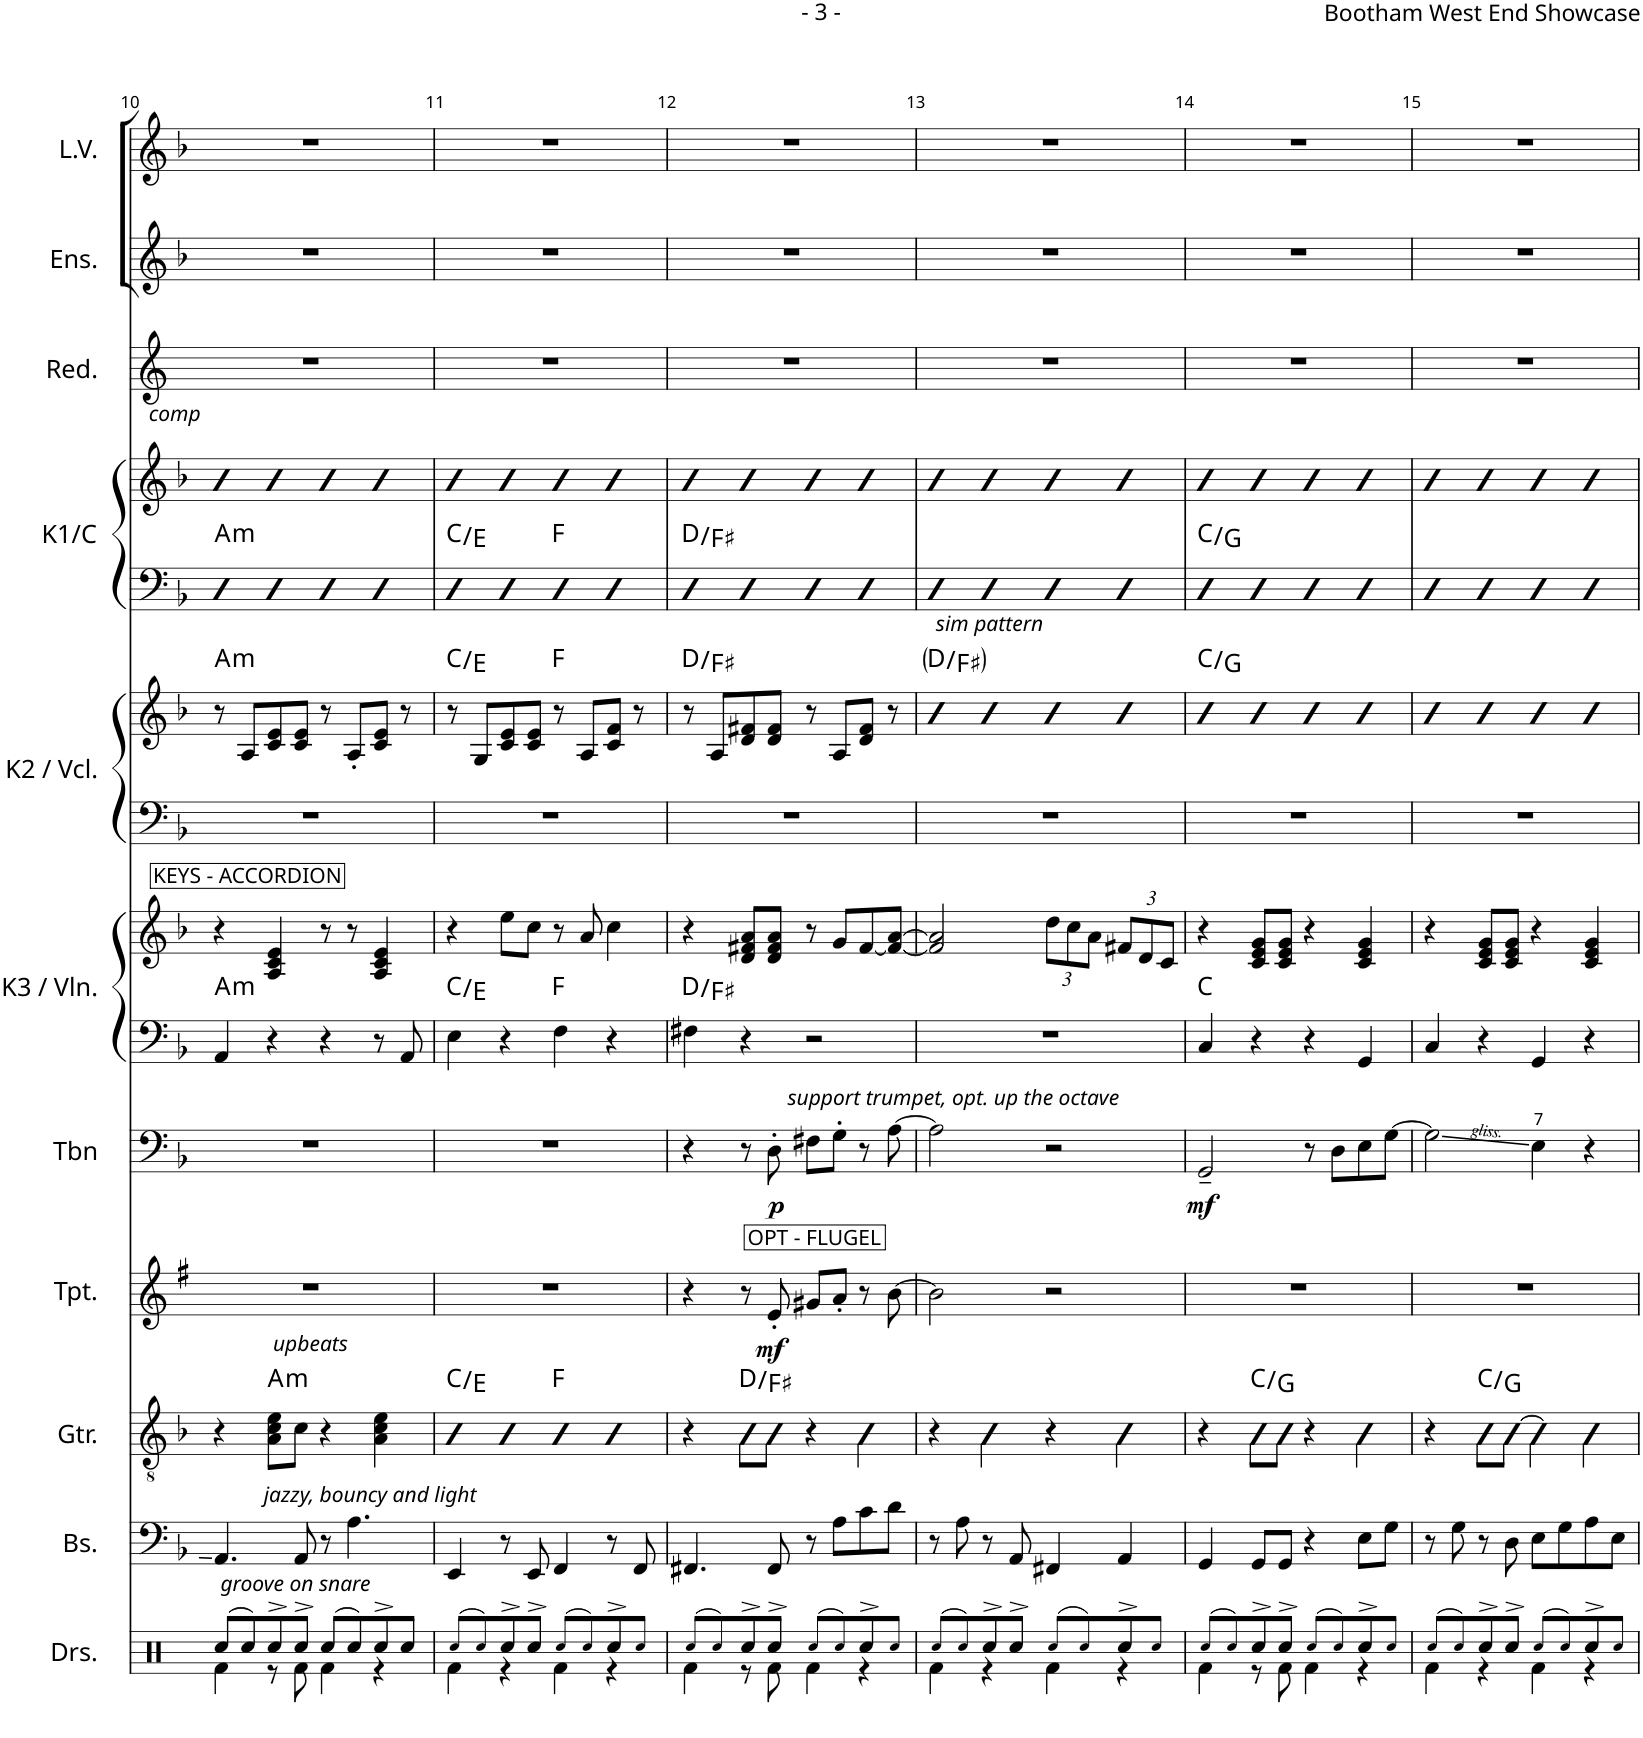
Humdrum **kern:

**kern	**kern	**kern	**harte	**kern	**dynam	**kern	**dynam	**kern	**kern	**harte	**kern	**kern	**harte	**kern	**kern	**harte	**kern	**kern	**kern
*part11	*part10	*part9	*part9	*part8	*part8	*part7	*part7	*part6	*part6	*part6	*part5	*part5	*part5	*part4	*part4	*part4	*part3	*part2	*part1
*staff14	*staff13	*staff12	*	*staff11	*staff11	*staff10	*staff10	*staff9	*staff8	*	*staff7	*staff6	*	*staff5	*staff4	*	*staff3	*staff2	*staff1
*I"Drums	*I"Bass	*I"Guitar	*	*I"Trumpet	*	*I"Trombone	*	*I"Keyboard 3 / Violin	*	*	*I"Keyboard 2 / Cello	*	*	*I"Keys 1 / Cond.	*	*	*I"Reduction	*I"Ensemble	*I"Lead Vocal
*I'Drs.	*I'Bs.	*I'Gtr.	*	*I'Tpt.	*	*I'Tbn	*	*I'K3 / Vln.	*	*	*	*	*	*I'K1/C	*	*	*I'Red.	*I'Ens.	*I'L.V.
!!LO:PB:g=z
*clefX	*clefF4	*clefGv2	*	*clefG2	*	*clefF4	*	*clefF4	*clefG2	*	*clefF4	*clefG2	*	*clefF4	*clefG2	*	*clefG2	*clefG2	*clefG2
*	*ITrd7c12	*	*	*ITrd1c2	*	*	*	*	*	*	*	*	*	*	*	*	*	*	*
*k[]	*k[b-]	*k[b-]	*	*k[f#]	*	*k[b-]	*	*k[b-]	*k[b-]	*	*k[b-]	*k[b-]	*	*k[b-]	*k[b-]	*	*k[]	*k[b-]	*k[b-]
*M4/4	*M4/4	*M4/4	*	*M4/4	*	*M4/4	*	*M4/4	*M4/4	*	*M4/4	*M4/4	*	*M4/4	*M4/4	*	*M4/4	*M4/4	*M4/4
=10	=10	=10	=10	=10	=10	=10	=10	=10	=10	=10	=10	=10	=10	=10	=10	=10	=10	=10	=10
*^	*	*	*	*	*	*	*	*	*	*	*	*	*	*	*	*	*	*	*
!	!	!	!	!	!	!	!	!	!	!	!	!	!	!	!	!LO:TX:a:i:t=comp	!	!	!	!
!	!	!	!	!	!	!	!	!	!	!LO:TX:a:t=KEYS - ACCORDION	!	!	!	!	!	!	!	!	!	!
!	!	!LO:TX:a:i:t=jazzy, bouncy and light	!	!	!	!	!	!	!	!	!	!	!	!	!	!	!	!	!	!
!LO:TX:a:i:t=groove on snare	!	!	!	!	!	!	!	!	!	!	!	!	!	!	!	!	!	!	!	!
!	!	!	!	!	!	!	!	!	!	!	!LO:H:kt=m	!	!	!LO:H:kt=m	!	!	!LO:H:kt=m	!	!	!
(8Rcc/L	4Rf\	4.AA/	4r	.	1r	.	1r	.	4AA/	4r	A:min	1r	8r	A:min	4D	4b-	A:min	1r	1r	1r
8Rcc/)	.	.	.	.	.	.	.	.	.	.	.	.	8A/L	.	.	.	.	.	.	.
!	!	!	!LO:TX:a:i:t=upbeats	!	!	!	!	!	!	!	!	!	!	!	!	!	!	!	!	!
!	!	!	!	!LO:H:kt=m	!	!	!	!	!	!	!	!	!	!	!	!	!	!	!	!
8Rcc^/	8r	.	8A\ 8c\ 8e\L	A:min	.	.	.	.	4r	4A/ 4c/ 4e/	.	.	8c/ 8e/	.	4D	4b-	.	.	.	.
8Rcc^/J	8Rf\	8AA/	8c\J	.	.	.	.	.	.	.	.	.	8c/ 8e/J	.	.	.	.	.	.	.
(8Rcc/L	4Rf\	8r	4r	.	.	.	.	.	4r	8r	.	.	8r	.	4D	4b-	.	.	.	.
8Rcc/)	.	4.A\	.	.	.	.	.	.	.	8r	.	.	8A'/L	.	.	.	.	.	.	.
8Rcc^/	4r	.	4A\ 4c\ 4e\	.	.	.	.	.	8r	4A/ 4c/ 4e/	.	.	8c/ 8e/J	.	4D	4b-	.	.	.	.
8Rcc/J	.	.	.	.	.	.	.	.	8AA/	.	.	.	8r	.	.	.	.	.	.	.
=11	=11	=11	=11	=11	=11	=11	=11	=11	=11	=11	=11	=11	=11	=11	=11	=11	=11	=11	=11	=11
(8Rcc!/L	4Rf\	4EE/	4B-	C:maj/3	1r	.	1r	.	4E\	4r	C:maj/3	1r	8r	C:maj/3	4D	4b-	C:maj/3	1r	1r	1r
8Rcc!/)	.	.	.	.	.	.	.	.	.	.	.	.	8G/L	.	.	.	.	.	.	.
8Rcc^/	4r	8r	4B-	.	.	.	.	.	4r	8ee\L	.	.	8c/ 8e/	.	4D	4b-	.	.	.	.
8Rcc^/J	.	8EE/	.	.	.	.	.	.	.	8cc\J	.	.	8c/ 8e/J	.	.	.	.	.	.	.
(8Rcc!/L	4Rf\	4FF/	4B-	F:maj	.	.	.	.	4F\	8r	F:maj	.	8r	F:maj	4D	4b-	F:maj	.	.	.
8Rcc!/)	.	.	.	.	.	.	.	.	.	8a/	.	.	8A/L	.	.	.	.	.	.	.
8Rcc^/	4r	8r	4B-	.	.	.	.	.	4r	4cc\	.	.	8c/ 8f/J	.	4D	4b-	.	.	.	.
8Rcc!/J	.	8FF/	.	.	.	.	.	.	.	.	.	.	8r	.	.	.	.	.	.	.
=12	=12	=12	=12	=12	=12	=12	=12	=12	=12	=12	=12	=12	=12	=12	=12	=12	=12	=12	=12	=12
(8Rcc!/L	4Rf\	4.FF#X/	4r	.	4r	.	4r	.	4F#X\	4r	D:maj/3	1r	8r	D:maj/3	4D	4b-	D:maj/3	1r	1r	1r
8Rcc!/)	.	.	.	.	.	.	.	.	.	.	.	.	8A/L	.	.	.	.	.	.	.
!	!	!	!	!	!	!	!LO:TX:a:i:t=support trumpet, opt. up the octave	!	!	!	!	!	!	!	!	!	!	!	!	!
8Rcc^/	8r	.	8B-\L	D:maj/3	8r	.	8r	.	4r	8d/ 8f#X/ 8a/L	.	.	8d/ 8f#X/	.	4D	4b-	.	.	.	.
!	!	!	!	!	!LO:TX:a:t=OPT - FLUGEL	!	!	!	!	!	!	!	!	!	!	!	!	!	!	!
!	!	!	!	!	!	!LO:DY:b	!	!LO:DY:b	!	!	!	!	!	!	!	!	!	!	!	!
8Rcc^/J	8Rf\	8FF#/	8B-\J	.	8e'/	mf	8D'\	p	.	8d/ 8f#/ 8a/J	.	.	8d/ 8f#/J	.	.	.	.	.	.	.
(8Rcc!/L	4Rf\	8r	4r	.	8g#X/L	.	8F#X\L	.	2r	8r	.	.	8r	.	4D	4b-	.	.	.	.
8Rcc!/)	.	8A\L	.	.	8a'/J	.	8G'\J	.	.	8g/L	.	.	8A/L	.	.	.	.	.	.	.
8Rcc^/	4r	8c\	4B-\	.	8r	.	8r	.	.	[8f#/	.	.	8d/ 8f#/J	.	4D	4b-	.	.	.	.
8Rcc!/J	.	8d\J	.	.	[8b\	.	[8A\	.	.	8f#/_ [8a/J	.	.	8r	.	.	.	.	.	.	.
=13	=13	=13	=13	=13	=13	=13	=13	=13	=13	=13	=13	=13	=13	=13	=13	=13	=13	=13	=13	=13
!	!	!	!	!	!	!	!	!	!	!	!	!	!LO:TX:a:i:t=sim pattern	!	!	!	!	!	!	!
(8Rcc!/L	4Rf\	8r	4r	.	2b\]	.	2A\]	.	1r	2f#/] 2a/]	.	1r	4b-	D:maj/3	4D	4b-	.	1r	1r	1r
8Rcc!/)	.	8A\	.	.	.	.	.	.	.	.	.	.	.	.	.	.	.	.	.	.
8Rcc^/	4r	8r	4B-\	.	.	.	.	.	.	.	.	.	4b-	.	4D	4b-	.	.	.	.
8Rcc^/J	.	8AA/	.	.	.	.	.	.	.	.	.	.	.	.	.	.	.	.	.	.
*	*	*	*	*	*	*	*	*	*	*Xbrackettup	*	*	*	*	*	*	*	*	*	*
(8Rcc!/L	4Rf\	4FF#X/	4r	.	2r	.	2r	.	.	12dd\L	.	.	4b-	.	4D	4b-	.	.	.	.
.	.	.	.	.	.	.	.	.	.	12cc\	.	.	.	.	.	.	.	.	.	.
8Rcc!/)	.	.	.	.	.	.	.	.	.	.	.	.	.	.	.	.	.	.	.	.
.	.	.	.	.	.	.	.	.	.	12a\J	.	.	.	.	.	.	.	.	.	.
8Rcc^/	4r	4AA/	4B-\	.	.	.	.	.	.	12f#X/L	.	.	4b-	.	4D	4b-	.	.	.	.
.	.	.	.	.	.	.	.	.	.	12d/	.	.	.	.	.	.	.	.	.	.
8Rcc!/J	.	.	.	.	.	.	.	.	.	.	.	.	.	.	.	.	.	.	.	.
.	.	.	.	.	.	.	.	.	.	12c/J	.	.	.	.	.	.	.	.	.	.
=14	=14	=14	=14	=14	=14	=14	=14	=14	=14	=14	=14	=14	=14	=14	=14	=14	=14	=14	=14	=14
!	!	!	!	!	!	!	!	!LO:DY:b	!	!	!	!	!	!	!	!	!	!	!	!
(8Rcc!/L	4Rf\	4GG/	4r	.	1r	.	2GG~/	mf	4C/	4r	C:maj	1r	4b-	C:maj/5	4D	4b-	C:maj/5	1r	1r	1r
8Rcc!/)	.	.	.	.	.	.	.	.	.	.	.	.	.	.	.	.	.	.	.	.
8Rcc^/	8r	8GG/L	8B-\L	C:maj/5	.	.	.	.	4r	8c/ 8e/ 8g/L	.	.	4b-	.	4D	4b-	.	.	.	.
8Rcc^/J	8Rf\	8GG/J	8B-\J	.	.	.	.	.	.	8c/ 8e/ 8g/J	.	.	.	.	.	.	.	.	.	.
(8Rcc!/L	4Rf\	4r	4r	.	.	.	8r	.	4r	4r	.	.	4b-	.	4D	4b-	.	.	.	.
8Rcc!/)	.	.	.	.	.	.	8D\L	.	.	.	.	.	.	.	.	.	.	.	.	.
8Rcc^/	4r	8E\L	4B-\	.	.	.	8E\	.	4GG/	4c/ 4e/ 4g/	.	.	4b-	.	4D	4b-	.	.	.	.
8Rcc!/J	.	8G\J	.	.	.	.	[8G\J	.	.	.	.	.	.	.	.	.	.	.	.	.
=15	=15	=15	=15	=15	=15	=15	=15	=15	=15	=15	=15	=15	=15	=15	=15	=15	=15	=15	=15	=15
(8Rcc!/L	4Rf\	8r	4r	.	1r	.	2G\]	.	4C/	4r	.	1r	4b-	.	4D	4b-	.	1r	1r	1r
8Rcc!/)	.	8G\	.	.	.	.	.	.	.	.	.	.	.	.	.	.	.	.	.	.
8Rcc^/	4r	8r	8B-\L	C:maj/5	.	.	.	.	4r	8c/ 8e/ 8g/L	.	.	4b-	.	4D	4b-	.	.	.	.
8Rcc^/J	.	8D\	[8B-\J	.	.	.	.	.	.	8c/ 8e/ 8g/J	.	.	.	.	.	.	.	.	.	.
(8Rcc!/L	4Rf\	8E\L	4B-\]	.	.	.	4E\	.	4GG/	4r	.	.	4b-	.	4D	4b-	.	.	.	.
8Rcc!/)	.	8G\	.	.	.	.	.	.	.	.	.	.	.	.	.	.	.	.	.	.
8Rcc^/	4r	8A\	4B-\	.	.	.	4r	.	4r	4c/ 4e/ 4g/	.	.	4b-	.	4D	4b-	.	.	.	.
8Rcc!/J	.	8E\J	.	.	.	.	.	.	.	.	.	.	.	.	.	.	.	.	.	.
*v	*v	*	*	*	*	*	*	*	*	*	*	*	*	*	*	*	*	*	*	*
=	=	=	=	=	=	=	=	=	=	=	=	=	=	=	=	=	=	=	=
*-	*-	*-	*-	*-	*-	*-	*-	*-	*-	*-	*-	*-	*-	*-	*-	*-	*-	*-	*-
